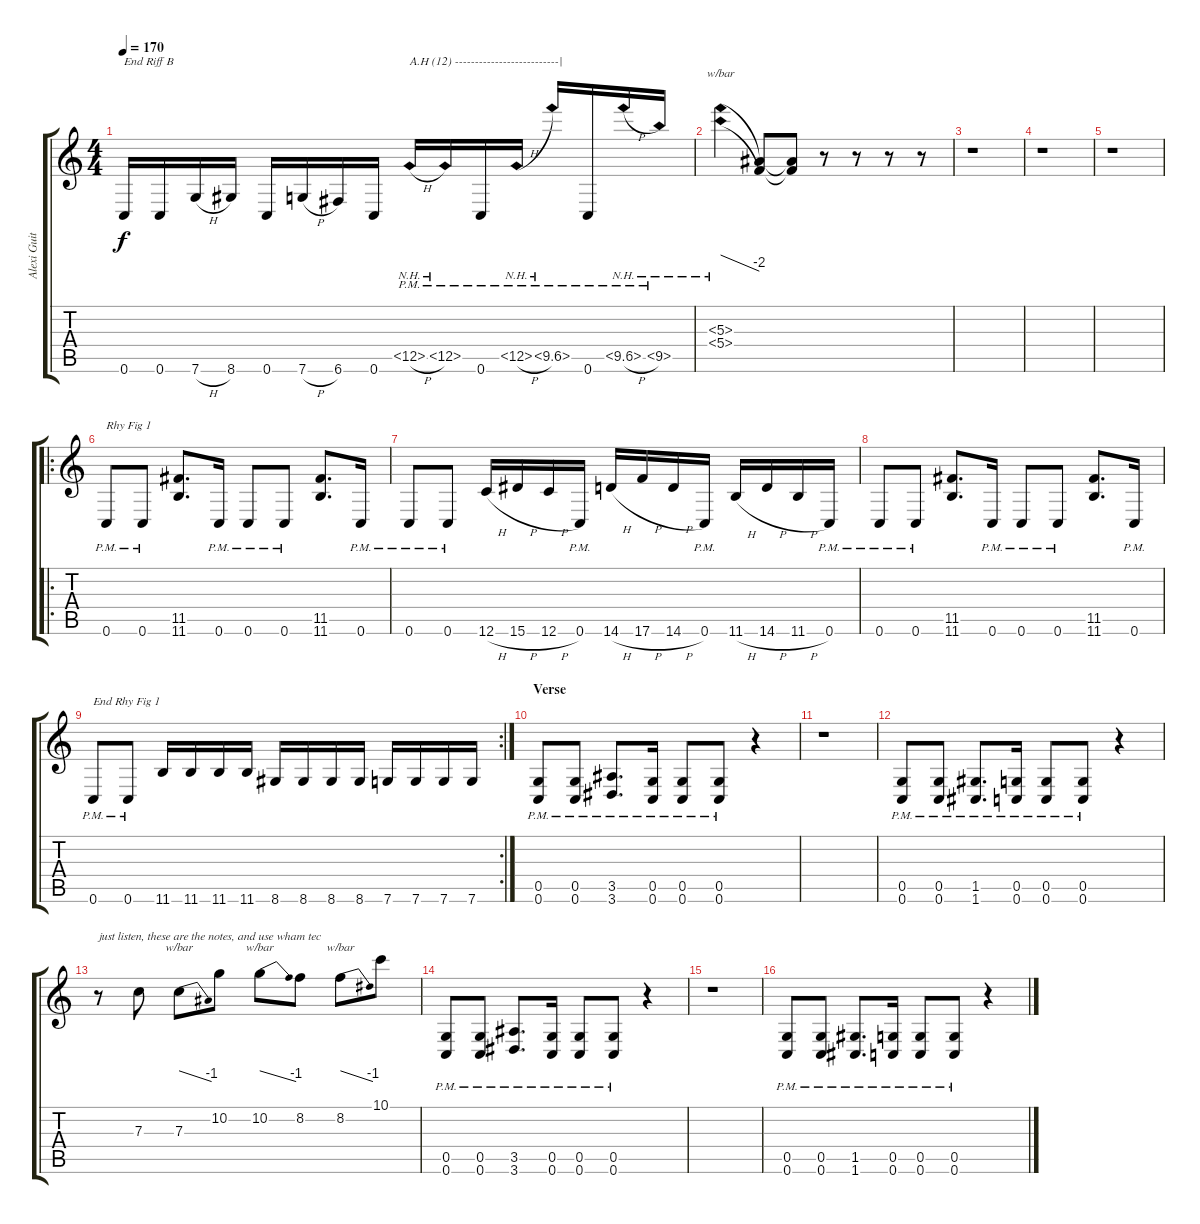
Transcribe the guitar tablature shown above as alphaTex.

\track ("Alexi Guitar 1" "Alexi Guit") {instrument distortionguitar}
\staff {score tabs}
\tuning (D4 A3 F3 C3 G2 C2) {hide}
\ts (4 4)
\tempo 170
\clef g2
\ks c
0.6.16{txt "End Riff B" dy f} 0.6.16 7.6{h}.16 8.6.16 0.6.16 7.6{h}.16 6.6.16 0.6.16 12.5{nh h pm}.16{txt "A.H (12) --------------------------|"} 11.5{nh pm}.16 0.6{pm}.16 11.5{nh h pm}.16 10.5{nh pm}.16 0.6{pm}.16 10.5{nh h pm}.16 9.5{nh pm}.16 |
(5.3{nh} 5.4{nh}).4{tbe (dive default 0 0 60 -8)} (5.3{t} 5.4{t}).8 (5.3{t} 5.4{t}).8 r.8 r.8 r.8 r.8 |
r.1 |
r.1 |
r.1 |
\ro
0.6{pm}.8{txt "Rhy Fig 1"} 0.6{pm}.8 (11.5 11.6).8{d} 0.6{pm}.16 0.6{pm}.8 0.6{pm}.8 (11.5 11.6).8{d} 0.6{pm}.16 |
0.6{pm}.8 0.6{pm}.8 12.6{h}.16 15.6{h}.16 12.6{h}.16 0.6{pm}.16 14.6{h}.16 17.6{h}.16 14.6{h}.16 0.6{pm}.16 11.6{h}.16 14.6{h}.16 11.6{h}.16 0.6{pm}.16 |
0.6{pm}.8 0.6{pm}.8 (11.5 11.6).8{d} 0.6{pm}.16 0.6{pm}.8 0.6{pm}.8 (11.5 11.6).8{d} 0.6{pm}.16 |
\rc 2
0.6{pm}.8{txt "End Rhy Fig 1"} 0.6{pm}.8 11.6.16 11.6.16 11.6.16 11.6.16 8.6.16 8.6.16 8.6.16 8.6.16 7.6.16 7.6.16 7.6.16 7.6.16 |
\section ("" "Verse")
(0.5{pm} 0.6{pm}).8 (0.5{pm} 0.6{pm}).8 (3.5{pm} 3.6{pm}).8{d} (0.5{pm} 0.6{pm}).16 (0.5{pm} 0.6{pm}).8 (0.5{pm} 0.6{pm}).8 r.4 |
r.1 |
(0.5{pm} 0.6{pm}).8 (0.5{pm} 0.6{pm}).8 (1.5{pm} 1.6{pm}).8{d} (0.5{pm} 0.6{pm}).16 (0.5{pm} 0.6{pm}).8 (0.5{pm} 0.6{pm}).8 r.4 |
r.8{txt "just listen, these are the notes, and use wham tec"} 7.3.8 7.3.8{tbe (dive default 0 0 60 -4)} 10.2.8 10.2.8{tbe (dive default 0 0 60 -4)} 8.2.8 8.2.8{tbe (dive default 0 0 60 -4)} 10.1.8 |
(0.5{pm} 0.6{pm}).8 (0.5{pm} 0.6{pm}).8 (3.5{pm} 3.6{pm}).8{d} (0.5{pm} 0.6{pm}).16 (0.5{pm} 0.6{pm}).8 (0.5{pm} 0.6{pm}).8 r.4 |
r.1 |
(0.5{pm} 0.6{pm}).8 (0.5{pm} 0.6{pm}).8 (1.5{pm} 1.6{pm}).8{d} (0.5{pm} 0.6{pm}).16 (0.5{pm} 0.6{pm}).8 (0.5{pm} 0.6{pm}).8 r.4
